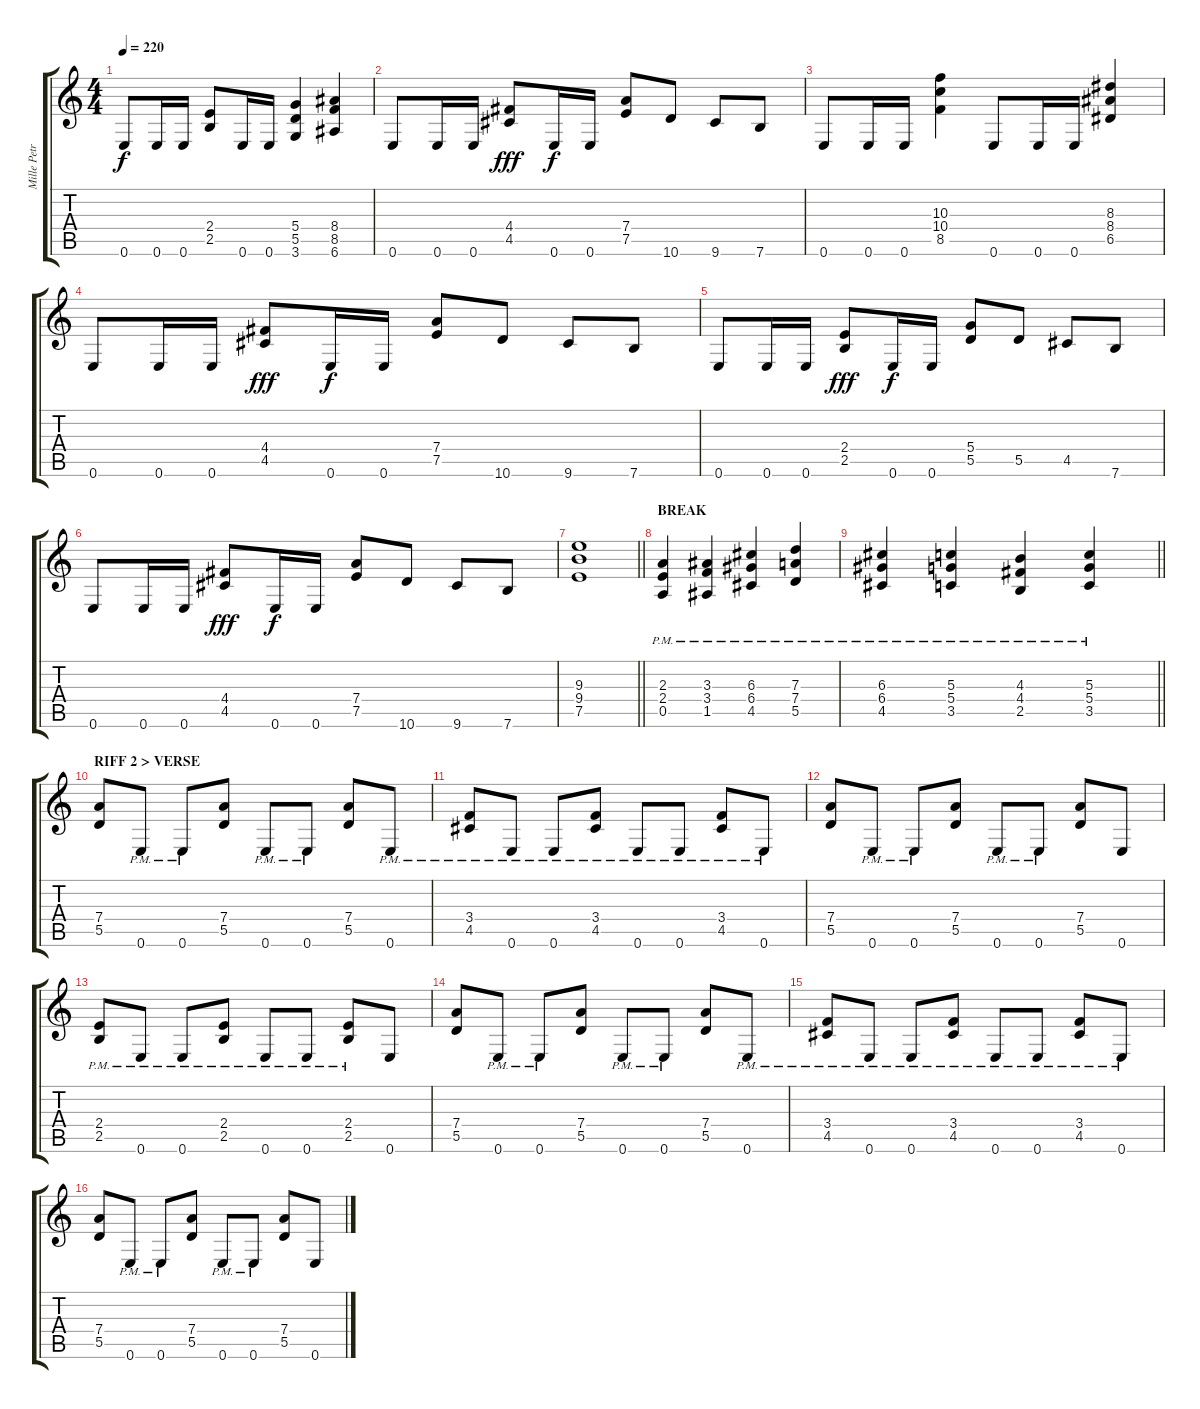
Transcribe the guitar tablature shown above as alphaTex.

\track ("Mille Petrozza" "Mille Petr") {instrument distortionguitar}
\staff {score tabs}
\tuning (E4 B3 G3 D3 A2 E2) {hide}
\ts (4 4)
\tempo 220
\clef g2
\ks c
0.6.8{dy f} 0.6.16 0.6.16 (2.4 2.5).8 0.6.16 0.6.16 (5.4 5.5 3.6).4 (8.4 8.5 6.6).4 |
0.6.8 0.6.16 0.6.16 (4.4 4.5).8{dy fff} 0.6.16{dy f} 0.6.16 (7.4 7.5).8 10.6.8 9.6.8 7.6.8 |
0.6.8 0.6.16 0.6.16 (10.3 10.4 8.5).4 0.6.8 0.6.16 0.6.16 (8.3 8.4 6.5).4 |
0.6.8 0.6.16 0.6.16 (4.4 4.5).8{dy fff} 0.6.16{dy f} 0.6.16 (7.4 7.5).8 10.6.8 9.6.8 7.6.8 |
0.6.8 0.6.16 0.6.16 (2.4 2.5).8{dy fff} 0.6.16{dy f} 0.6.16 (5.4 5.5).8 5.5.8 4.5.8 7.6.8 |
0.6.8 0.6.16 0.6.16 (4.4 4.5).8{dy fff} 0.6.16{dy f} 0.6.16 (7.4 7.5).8 10.6.8 9.6.8 7.6.8 |
\barLineRight lightlight
(9.3 9.4 7.5).1 |
\section ("" "BREAK")
(2.3{pm} 2.4{pm} 0.5{pm}).4 (3.3{pm} 3.4{pm} 1.5{pm}).4 (6.3{pm} 6.4{pm} 4.5{pm}).4 (7.3{pm} 7.4{pm} 5.5{pm}).4 |
\barLineRight lightlight
(6.3{pm} 6.4{pm} 4.5{pm}).4 (5.3{pm} 5.4{pm} 3.5{pm}).4 (4.3{pm} 4.4{pm} 2.5{pm}).4 (5.3{pm} 5.4{pm} 3.5{pm}).4 |
\section ("" "RIFF 2 > VERSE")
(7.4 5.5).8 0.6{pm}.8 0.6{pm}.8 (7.4 5.5).8 0.6{pm}.8 0.6{pm}.8 (7.4 5.5).8 0.6{pm}.8 |
(3.4{pm} 4.5).8 0.6{pm}.8 0.6{pm}.8 (3.4{pm} 4.5).8 0.6{pm}.8 0.6{pm}.8 (3.4{pm} 4.5).8 0.6{pm}.8 |
(7.4 5.5).8 0.6{pm}.8 0.6{pm}.8 (7.4 5.5).8 0.6{pm}.8 0.6{pm}.8 (7.4 5.5).8 0.6.8 |
(2.4{pm} 2.5).8 0.6{pm}.8 0.6{pm}.8 (2.4{pm} 2.5).8 0.6{pm}.8 0.6{pm}.8 (2.4{pm} 2.5).8 0.6.8 |
(7.4 5.5).8 0.6{pm}.8 0.6{pm}.8 (7.4 5.5).8 0.6{pm}.8 0.6{pm}.8 (7.4 5.5).8 0.6{pm}.8 |
(3.4{pm} 4.5).8 0.6{pm}.8 0.6{pm}.8 (3.4{pm} 4.5).8 0.6{pm}.8 0.6{pm}.8 (3.4{pm} 4.5).8 0.6{pm}.8 |
(7.4 5.5).8 0.6{pm}.8 0.6{pm}.8 (7.4 5.5).8 0.6{pm}.8 0.6{pm}.8 (7.4 5.5).8 0.6.8
